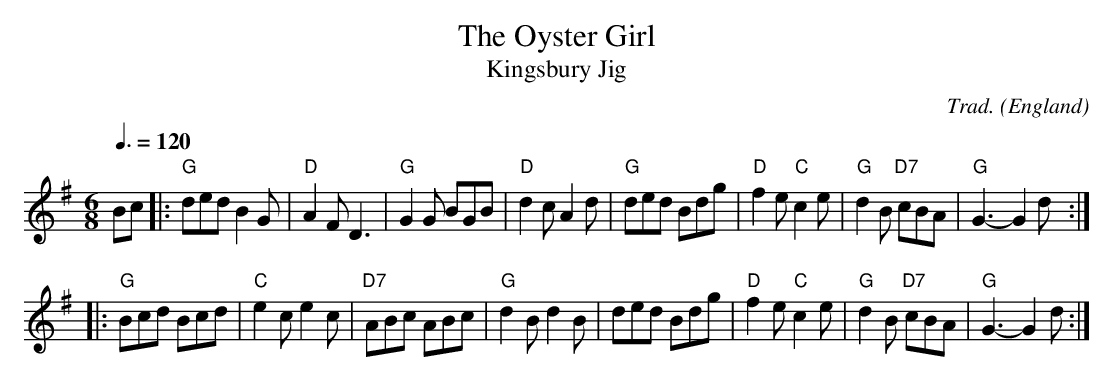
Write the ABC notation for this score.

X:1
T:Oyster Girl, The
T:Kingsbury Jig
C:Trad.
O:England
M:6/8
L:1/8
Q:3/8=120
K:G
Bc|:"G"ded B2 G|"D"A2 F D3|"G"G2 G BGB|"D"d2 c A2 d|"G"ded Bdg|"D"f2 e "C"c2e|"G"d2 B "D7"cBA|"G"G3-G2 d:|
|:"G"Bcd Bcd|"C"e2 c e2c|"D7"ABc ABc|"G"d2 B d2 B|ded Bdg|"D"f2 e "C"c2 e|"G"d2 B "D7"cBA|"G"G3-G2 d:|
